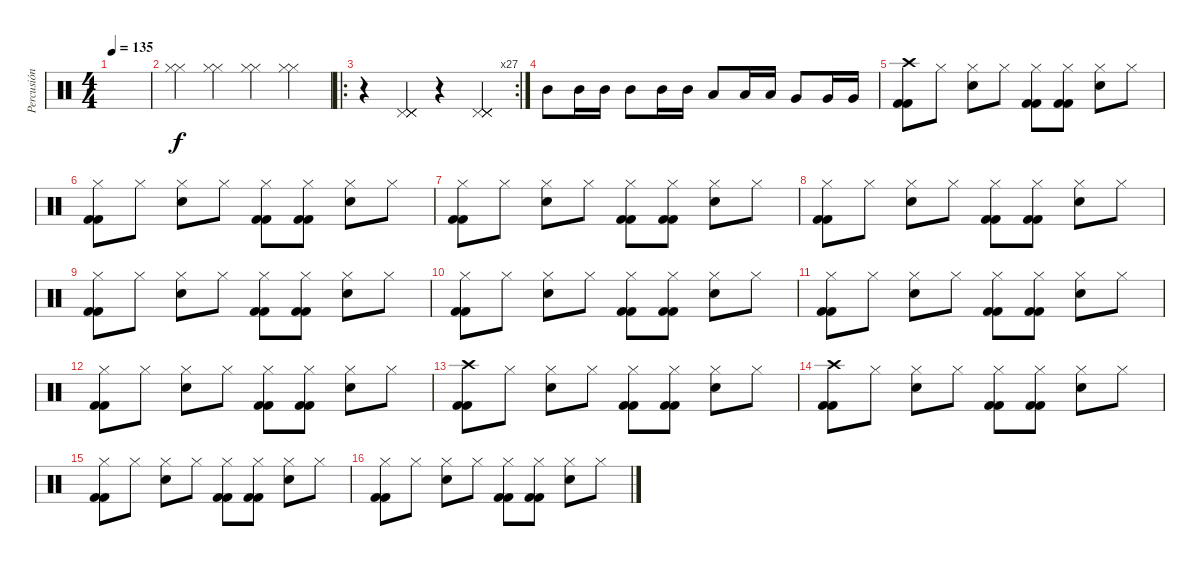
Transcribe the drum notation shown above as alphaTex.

\track ("Percusión" "Percusión") {instrument percussion}
\staff {score}
\articulation defaults
\ts (4 4)
\tempo 135
\clef neutral
\ks c
|
("Hi-Hat (closed)" "Hi-Hat (closed)").4 ("Hi-Hat (closed)" "Hi-Hat (closed)").4 ("Hi-Hat (closed)" "Hi-Hat (closed)").4 ("Hi-Hat (closed)" "Hi-Hat (closed)").4 |
\ro
\rc 27
r.4 ("Pedal Hi-Hat (hit)" "Pedal Hi-Hat (hit)" "Pedal Hi-Hat (hit)" "Pedal Hi-Hat (hit)").4 r.4 ("Pedal Hi-Hat (hit)" "Pedal Hi-Hat (hit)" "Pedal Hi-Hat (hit)" "Pedal Hi-Hat (hit)").4 |
"Mid Tom (hit)".8 "Mid Tom (hit)".16 "Mid Tom (hit)".16 "Mid Tom (hit)".8 "Mid Tom (hit)".16 "Mid Tom (hit)".16 "Low Tom (hit)".8 "Low Tom (hit)".16 "Low Tom (hit)".16 "Very Low Tom (hit)".8 "Very Low Tom (hit)".16 "Very Low Tom (hit)".16 |
("Crash high (hit)" "Kick (hit) 2" "Kick (hit) 2").8 "Hi-Hat (closed)".8 ("Hi-Hat (closed)" "Snare (hit) 2").8 "Hi-Hat (closed)".8 ("Hi-Hat (closed)" "Kick (hit) 2" "Kick (hit) 2").8 ("Hi-Hat (closed)" "Kick (hit) 2" "Kick (hit) 2").8 ("Hi-Hat (closed)" "Electric Snare (hit)").8 "Hi-Hat (closed)".8 |
("Hi-Hat (closed)" "Kick (hit) 2" "Kick (hit) 2").8 "Hi-Hat (closed)".8 ("Hi-Hat (closed)" "Snare (hit) 2").8 "Hi-Hat (closed)".8 ("Hi-Hat (closed)" "Kick (hit) 2" "Kick (hit) 2").8 ("Hi-Hat (closed)" "Kick (hit) 2" "Kick (hit) 2").8 ("Hi-Hat (closed)" "Electric Snare (hit)").8 "Hi-Hat (closed)".8 |
("Hi-Hat (closed)" "Kick (hit) 2" "Kick (hit) 2").8 "Hi-Hat (closed)".8 ("Hi-Hat (closed)" "Snare (hit) 2").8 "Hi-Hat (closed)".8 ("Hi-Hat (closed)" "Kick (hit) 2" "Kick (hit) 2").8 ("Hi-Hat (closed)" "Kick (hit) 2" "Kick (hit) 2").8 ("Hi-Hat (closed)" "Electric Snare (hit)").8 "Hi-Hat (closed)".8 |
("Hi-Hat (closed)" "Kick (hit) 2" "Kick (hit) 2").8 "Hi-Hat (closed)".8 ("Hi-Hat (closed)" "Snare (hit) 2").8 "Hi-Hat (closed)".8 ("Hi-Hat (closed)" "Kick (hit) 2" "Kick (hit) 2").8 ("Hi-Hat (closed)" "Kick (hit) 2" "Kick (hit) 2").8 ("Hi-Hat (closed)" "Electric Snare (hit)").8 "Hi-Hat (closed)".8 |
("Hi-Hat (closed)" "Kick (hit) 2" "Kick (hit) 2").8 "Hi-Hat (closed)".8 ("Hi-Hat (closed)" "Snare (hit) 2").8 "Hi-Hat (closed)".8 ("Hi-Hat (closed)" "Kick (hit) 2" "Kick (hit) 2").8 ("Hi-Hat (closed)" "Kick (hit) 2" "Kick (hit) 2").8 ("Hi-Hat (closed)" "Electric Snare (hit)").8 "Hi-Hat (closed)".8 |
("Hi-Hat (closed)" "Kick (hit) 2" "Kick (hit) 2").8 "Hi-Hat (closed)".8 ("Hi-Hat (closed)" "Snare (hit) 2").8 "Hi-Hat (closed)".8 ("Hi-Hat (closed)" "Kick (hit) 2" "Kick (hit) 2").8 ("Hi-Hat (closed)" "Kick (hit) 2" "Kick (hit) 2").8 ("Hi-Hat (closed)" "Electric Snare (hit)").8 "Hi-Hat (closed)".8 |
("Hi-Hat (closed)" "Kick (hit) 2" "Kick (hit) 2").8 "Hi-Hat (closed)".8 ("Hi-Hat (closed)" "Snare (hit) 2").8 "Hi-Hat (closed)".8 ("Hi-Hat (closed)" "Kick (hit) 2" "Kick (hit) 2").8 ("Hi-Hat (closed)" "Kick (hit) 2" "Kick (hit) 2").8 ("Hi-Hat (closed)" "Electric Snare (hit)").8 "Hi-Hat (closed)".8 |
("Hi-Hat (closed)" "Kick (hit) 2" "Kick (hit) 2").8 "Hi-Hat (closed)".8 ("Hi-Hat (closed)" "Snare (hit) 2").8 "Hi-Hat (closed)".8 ("Hi-Hat (closed)" "Kick (hit) 2" "Kick (hit) 2").8 ("Hi-Hat (closed)" "Kick (hit) 2" "Kick (hit) 2").8 ("Hi-Hat (closed)" "Electric Snare (hit)").8 "Hi-Hat (closed)".8 |
("Crash high (hit)" "Kick (hit) 2" "Kick (hit) 2").8 "Hi-Hat (closed)".8 ("Hi-Hat (closed)" "Snare (hit) 2").8 "Hi-Hat (closed)".8 ("Hi-Hat (closed)" "Kick (hit) 2" "Kick (hit) 2").8 ("Hi-Hat (closed)" "Kick (hit) 2" "Kick (hit) 2").8 ("Hi-Hat (closed)" "Electric Snare (hit)").8 "Hi-Hat (closed)".8 |
("Crash high (hit)" "Kick (hit) 2" "Kick (hit) 2").8 "Hi-Hat (closed)".8 ("Hi-Hat (closed)" "Snare (hit) 2").8 "Hi-Hat (closed)".8 ("Hi-Hat (closed)" "Kick (hit) 2" "Kick (hit) 2").8 ("Hi-Hat (closed)" "Kick (hit) 2" "Kick (hit) 2").8 ("Hi-Hat (closed)" "Electric Snare (hit)").8 "Hi-Hat (closed)".8 |
("Hi-Hat (closed)" "Kick (hit) 2" "Kick (hit) 2").8 "Hi-Hat (closed)".8 ("Hi-Hat (closed)" "Snare (hit) 2").8 "Hi-Hat (closed)".8 ("Hi-Hat (closed)" "Kick (hit) 2" "Kick (hit) 2").8 ("Hi-Hat (closed)" "Kick (hit) 2" "Kick (hit) 2").8 ("Hi-Hat (closed)" "Electric Snare (hit)").8 "Hi-Hat (closed)".8 |
("Hi-Hat (closed)" "Kick (hit) 2" "Kick (hit) 2").8 "Hi-Hat (closed)".8 ("Hi-Hat (closed)" "Snare (hit) 2").8 "Hi-Hat (closed)".8 ("Hi-Hat (closed)" "Kick (hit) 2" "Kick (hit) 2").8 ("Hi-Hat (closed)" "Kick (hit) 2" "Kick (hit) 2").8 ("Hi-Hat (closed)" "Electric Snare (hit)").8 "Hi-Hat (closed)".8
